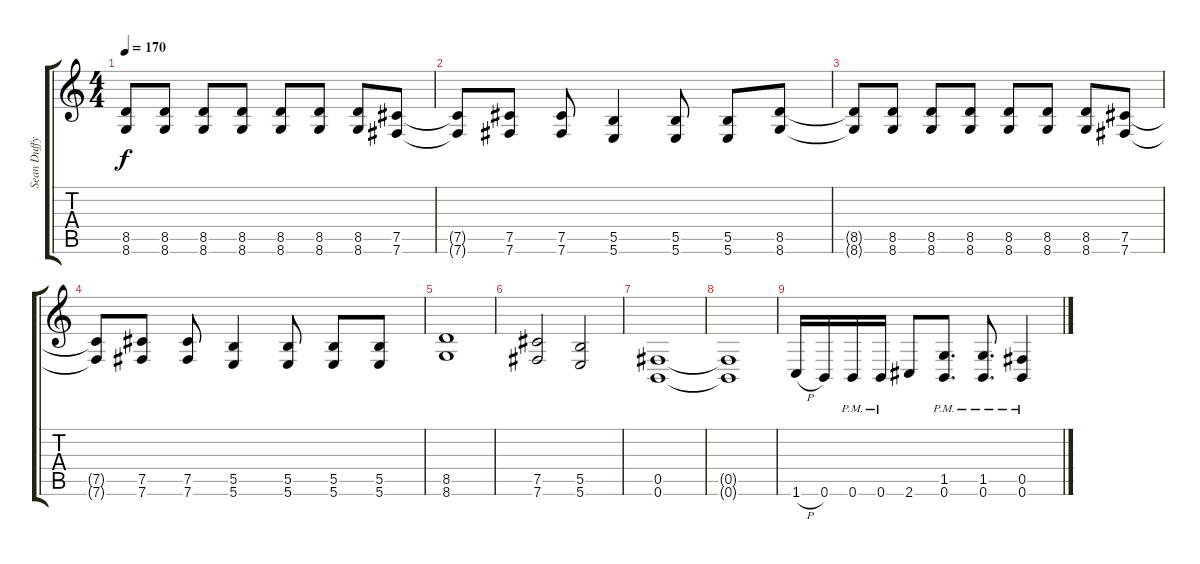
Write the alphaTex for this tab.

\track ("Sean Duffy" "Sean Duffy") {instrument distortionguitar}
\staff {score tabs}
\tuning (Db4 Ab3 E3 B2 Gb2 B1) {hide}
\ts (4 4)
\tempo 170
\clef g2
\ks c
(8.5{t} 8.6{t}).8{dy f} (8.5 8.6).8 (8.5 8.6).8 (8.5 8.6).8 (8.5 8.6).8 (8.5 8.6).8 (8.5 8.6).8 (7.5 7.6).8 |
(7.5{t} 7.6{t}).8 (7.5 7.6).8 (7.5 7.6).8 (5.5 5.6).4 (5.5 5.6).8 (5.5 5.6).8 (8.5 8.6).8 |
(8.5{t} 8.6{t}).8 (8.5 8.6).8 (8.5 8.6).8 (8.5 8.6).8 (8.5 8.6).8 (8.5 8.6).8 (8.5 8.6).8 (7.5 7.6).8 |
(7.5{t} 7.6{t}).8 (7.5 7.6).8 (7.5 7.6).8 (5.5 5.6).4 (5.5 5.6).8 (5.5 5.6).8 (5.5 5.6).8 |
(8.5 8.6).1 |
(7.5 7.6).2 (5.5 5.6).2 |
(0.5 0.6).1 |
(0.5{t} 0.6{t}).1 |
1.6{h}.16 0.6.16 0.6{pm}.16 0.6{pm}.16 2.6.8 (1.5{pm} 0.6{pm}).8{d} (1.5{pm} 0.6{pm}).8{d} (0.5{pm} 0.6{pm}).4
